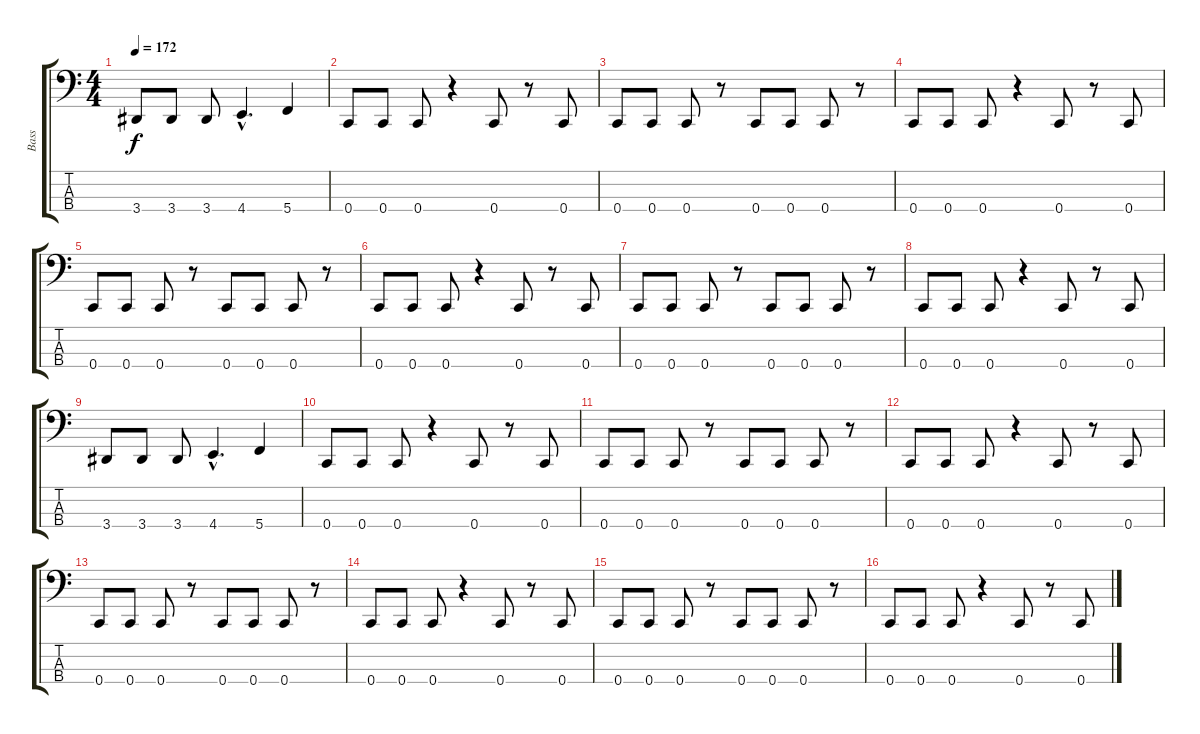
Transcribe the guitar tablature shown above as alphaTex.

\track ("Bass" "Bass") {instrument electricbasspick}
\staff {score tabs}
\tuning (F2 C2 G1 C1) {hide}
\ts (4 4)
\tempo 172
\clef f4
\ks c
3.4.8{dy f instrument electricbasspick} 3.4.8 3.4.8 4.4{hac}.4{d} 5.4.4 |
0.4.8 0.4.8 0.4.8 r.4 0.4.8 r.8 0.4.8 |
0.4.8 0.4.8 0.4.8 r.8 0.4.8 0.4.8 0.4.8 r.8 |
0.4.8 0.4.8 0.4.8 r.4 0.4.8 r.8 0.4.8 |
0.4.8 0.4.8 0.4.8 r.8 0.4.8 0.4.8 0.4.8 r.8 |
0.4.8 0.4.8 0.4.8 r.4 0.4.8 r.8 0.4.8 |
0.4.8 0.4.8 0.4.8 r.8 0.4.8 0.4.8 0.4.8 r.8 |
0.4.8 0.4.8 0.4.8 r.4 0.4.8 r.8 0.4.8 |
3.4.8 3.4.8 3.4.8 4.4{hac}.4{d} 5.4.4 |
0.4.8 0.4.8 0.4.8 r.4 0.4.8 r.8 0.4.8 |
0.4.8 0.4.8 0.4.8 r.8 0.4.8 0.4.8 0.4.8 r.8 |
0.4.8 0.4.8 0.4.8 r.4 0.4.8 r.8 0.4.8 |
0.4.8 0.4.8 0.4.8 r.8 0.4.8 0.4.8 0.4.8 r.8 |
0.4.8 0.4.8 0.4.8 r.4 0.4.8 r.8 0.4.8 |
0.4.8 0.4.8 0.4.8 r.8 0.4.8 0.4.8 0.4.8 r.8 |
0.4.8 0.4.8 0.4.8 r.4 0.4.8 r.8 0.4.8
